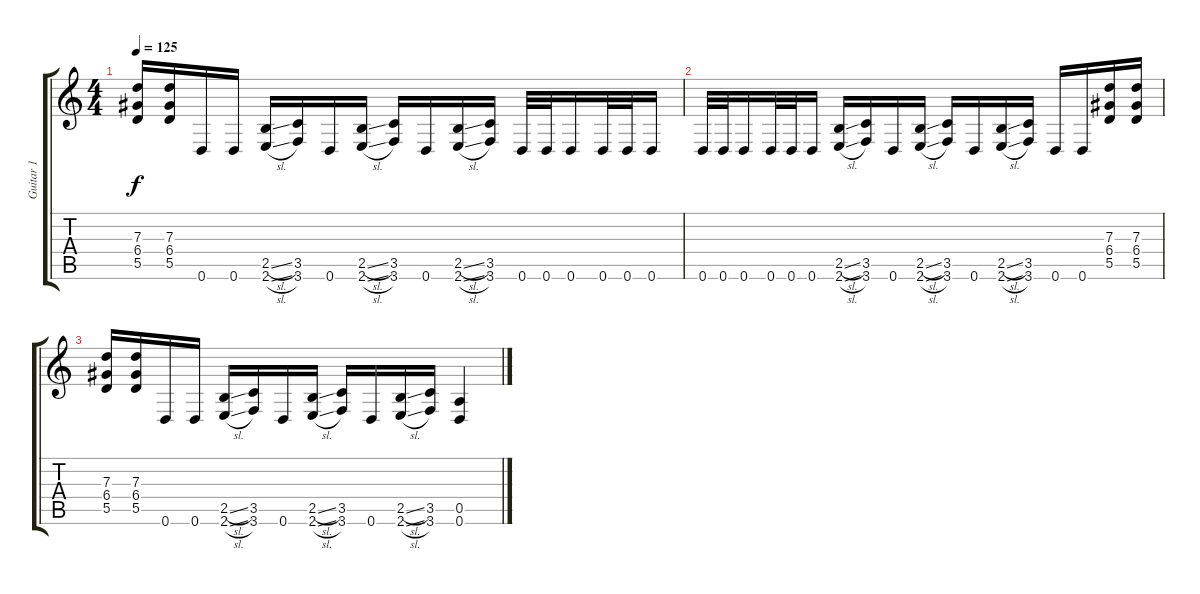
\track ("Guitar 1" "Guitar 1") {instrument distortionguitar}
\staff {score tabs}
\tuning (E4 B3 G3 D3 A2 D2) {hide}
\ts (4 4)
\tempo 125
\clef g2
\ks c
(7.3 6.4 5.5).16{dy f} (7.3 6.4 5.5).16 0.6.16 0.6.16 (2.5{sl} 2.6{sl}).16 (3.5 3.6).16 0.6.16 (2.5{sl} 2.6{sl}).16 (3.5 3.6).16 0.6.16 (2.5{sl} 2.6{sl}).16 (3.5 3.6).16 0.6.32 0.6.32 0.6.16 0.6.32 0.6.32 0.6.16 |
0.6.32 0.6.32 0.6.16 0.6.32 0.6.32 0.6.16 (2.5{sl} 2.6{sl}).16 (3.5 3.6).16 0.6.16 (2.5{sl} 2.6{sl}).16 (3.5 3.6).16 0.6.16 (2.5{sl} 2.6{sl}).16 (3.5 3.6).16 0.6.16 0.6.16 (7.3 6.4 5.5).16 (7.3 6.4 5.5).16 |
(7.3 6.4 5.5).16 (7.3 6.4 5.5).16 0.6.16 0.6.16 (2.5{sl} 2.6{sl}).16 (3.5 3.6).16 0.6.16 (2.5{sl} 2.6{sl}).16 (3.5 3.6).16 0.6.16 (2.5{sl} 2.6{sl}).16 (3.5 3.6).16 (0.5 0.6).4
